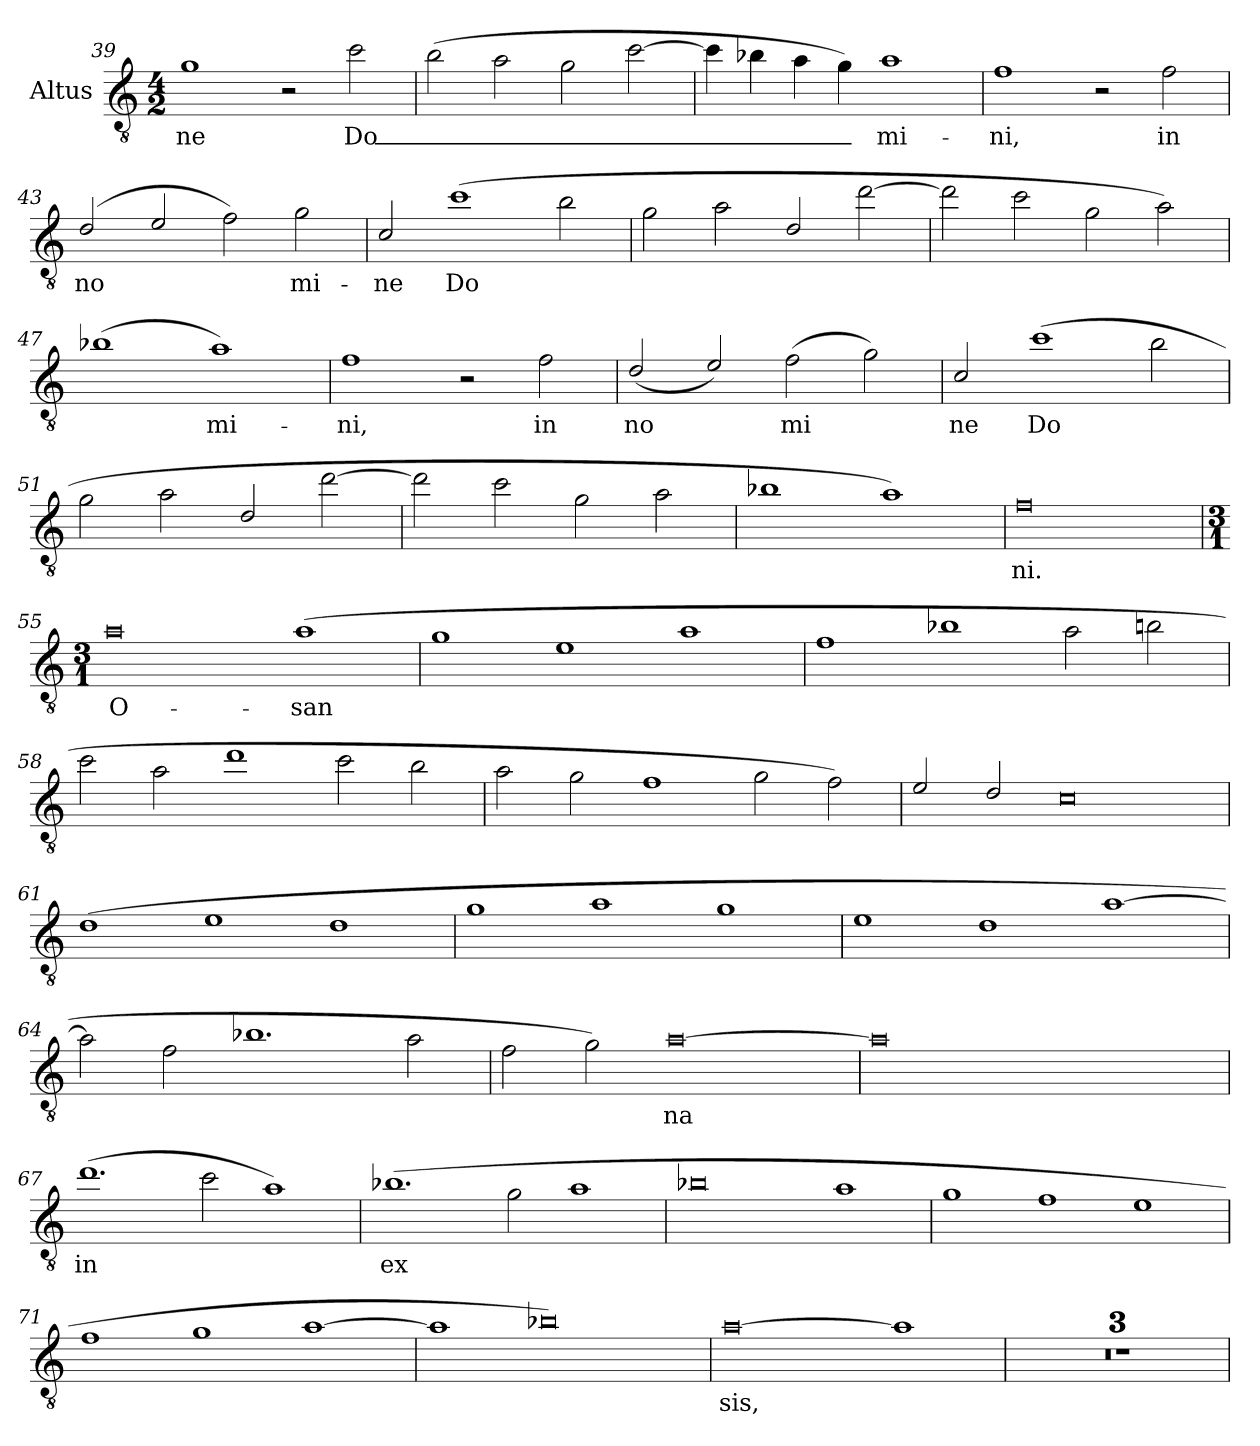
**kern	**text
*part1	*part1
*staff1	*staff1
*I"Altus	*
*I'A	*
*clefGv2	*
*ITrd4c7	*
*k[b-]	*
*M4/2	*
=39	=39
!	!LO:LY:b
1c	ne
2r	.
!	!LO:LY:b
2f\	Do_-
!!LO:LB:g=z
=40	=40
(2e\	.
2d\	.
2c\	.
[2f\	.
=41	=41
4f\]	.
4e-X\	.
4d\	.
4c\)	.
!	!LO:LY:b
1d	mi-
=42	=42
!	!LO:LY:b
1B-	ni,
2r	.
!	!LO:LY:b
2B-\	in
=43	=43
!	!LO:LY:b
(2G/	no
2A/	.
2B-\)	.
!	!LO:LY:b
2c\	mi-
=44	=44
!	!LO:LY:b
2F/	ne
!	!LO:LY:b
(1f	Do
2e\	.
!!LO:LB:g=z
=45	=45
2c\	.
2d\	.
2G/	.
[2g\	.
=46	=46
2g\]	.
2f\	.
2c\	.
2d\)	.
!!LO:PB:g=z
=47	=47
!	!LO:LY:b
(1e-X	_-
!	!LO:LY:b
1d)	mi-
=48	=48
!	!LO:LY:b
1B-	ni,
2r	.
!	!LO:LY:b
2B-\	in
=49	=49
!	!LO:LY:b
(2G/	no
2A/)	.
!	!LO:LY:b
(2B-\	mi
2c\)	.
=50	=50
!	!LO:LY:b
2F/	ne
!	!LO:LY:b
(1f	Do
2e\	.
=51	=51
2c\	.
2d\	.
2G/	.
[2g\	.
!!LO:LB:g=z
=52	=52
2g\]	.
2f\	.
2c\	.
2d\	.
=53	=53
1e-X	.
1d)	.
=54	=54
!	!LO:LY:b
0B-	ni.
!!LO:LB:g=z
=55	=55
*M3/1	*
!	!LO:LY:b
0d	O-
!	!LO:LY:b
(1d	san
=56	=56
1c	.
1A	.
1d	.
=57	=57
1B-	.
1e-X	.
2d\	.
2en\	.
=58	=58
2f\	.
2d\	.
1g	.
2f\	.
2e\	.
!!LO:LB:g=z
=59	=59
2d\	.
2c\	.
1B-	.
2c\	.
2B-\)	.
=60	=60
2A/	.
2G/	.
0F	.
!!LO:LB:g=z
=61	=61
(1G	.
1A	.
1G	.
=62	=62
1c	.
1d	.
1c	.
=63	=63
1A	.
1G	.
[1d	.
=64	=64
2d\]	.
2B-\	.
1.e-X	.
2d\	.
!!LO:LB:g=z
=65	=65
2B-\	.
2c\)	.
!	!LO:LY:b
[0d	na
=66	=66
0d]	.
2ryy	.
2ryy	.
!!LO:LB:g=z
=67	=67
!	!LO:LY:b
(1.g	in
2f\	.
1d)	.
=68	=68
!	!LO:LY:b
(1.e-X	ex
2c\	.
1d	.
=69	=69
0e-X	.
1d	.
=70	=70
1c	.
1B-	.
1A	.
!!LO:LB:g=z
=71	=71
1B-	.
1c	.
[1d	.
=72	=72
1d]	.
0e-X)	.
=73	=73
!	!LO:LY:b
[0d	sis,
1d]	.
!!LO:LB:g=z
=74	=74
0.r	.
=75	=75
0.r	.
=76	=76
0.r	.
=	=
*-	*-
